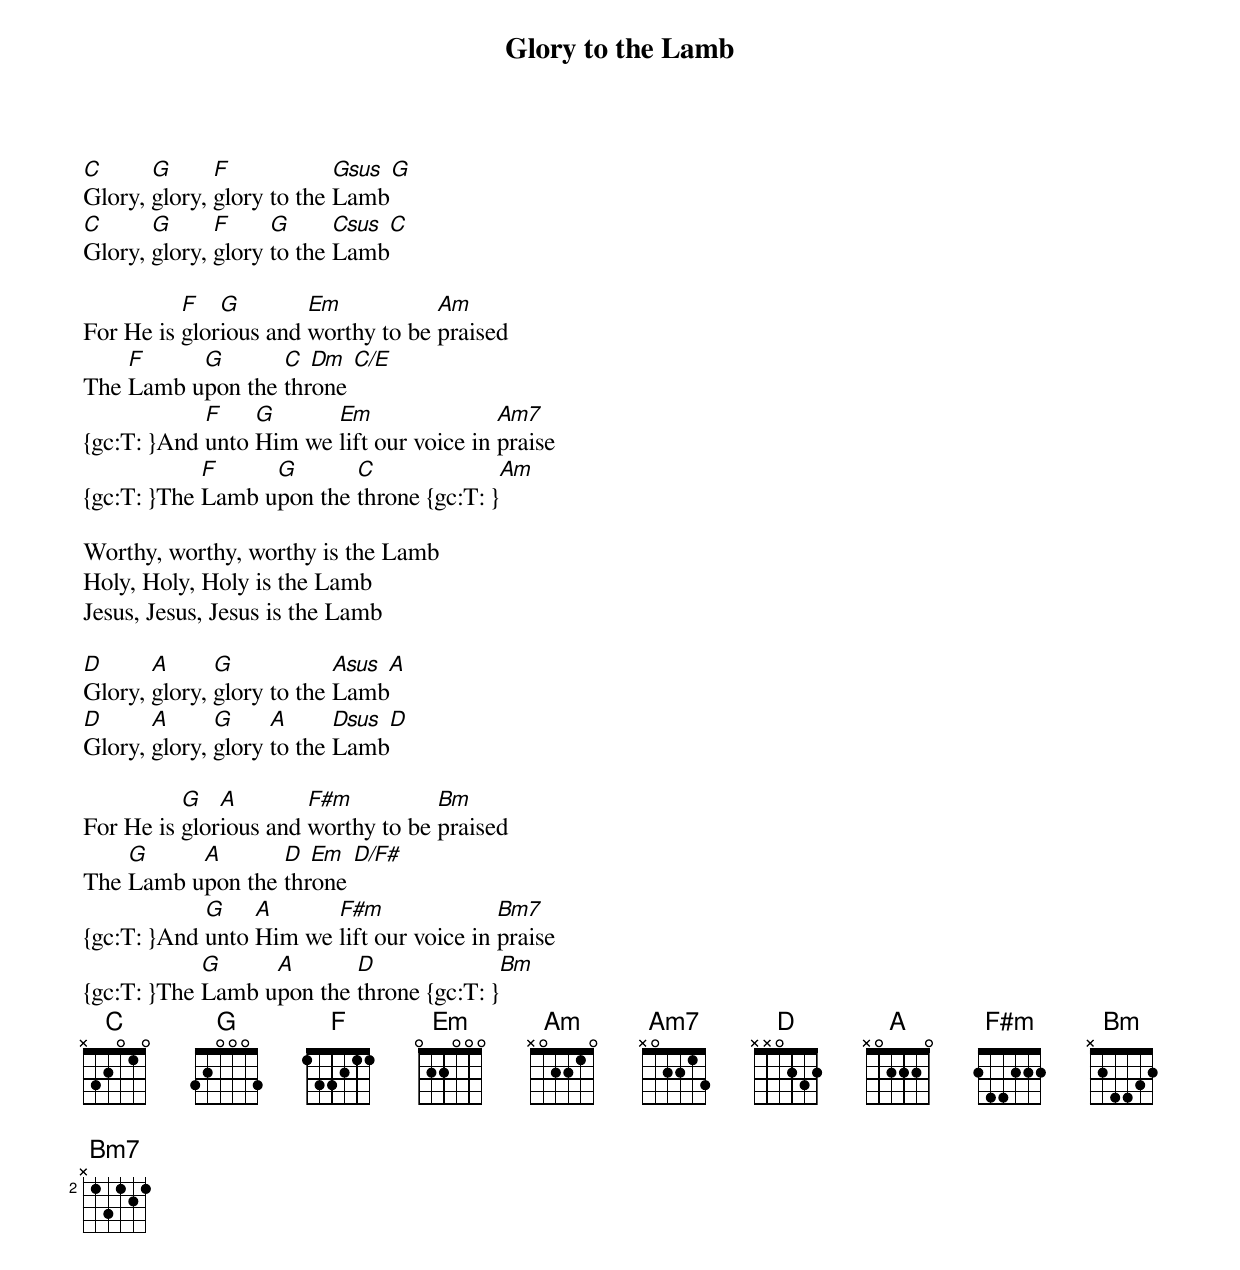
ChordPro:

{title: Glory to the Lamb}
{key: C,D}
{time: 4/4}
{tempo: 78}
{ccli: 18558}
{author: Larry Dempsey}
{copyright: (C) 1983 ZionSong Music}

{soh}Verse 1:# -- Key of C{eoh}
[C]Glory, [G]glory, [F]glory to the [Gsus  G]Lamb
[C]Glory, [G]glory, [F]glory [G]to the [Csus  C]Lamb

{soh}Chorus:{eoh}
For He is [F]glor[G]ious and [Em]worthy to be [Am]praised
The [F]Lamb u[G]pon the [C  Dm]throne [C/E]
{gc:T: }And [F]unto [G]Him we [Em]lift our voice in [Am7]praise
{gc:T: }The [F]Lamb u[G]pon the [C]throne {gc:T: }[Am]

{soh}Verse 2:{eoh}
Worthy, worthy, worthy is the Lamb
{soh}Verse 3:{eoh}
Holy, Holy, Holy is the Lamb
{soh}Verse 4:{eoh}
Jesus, Jesus, Jesus is the Lamb

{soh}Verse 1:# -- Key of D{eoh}
[D]Glory, [A]glory, [G]glory to the [Asus  A]Lamb
[D]Glory, [A]glory, [G]glory [A]to the [Dsus  D]Lamb

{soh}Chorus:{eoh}
For He is [G]glor[A]ious and [F#m]worthy to be [Bm]praised
The [G]Lamb u[A]pon the [D  Em]throne [D/F#]
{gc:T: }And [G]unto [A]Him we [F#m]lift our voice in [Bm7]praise
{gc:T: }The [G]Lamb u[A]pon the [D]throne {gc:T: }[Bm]
